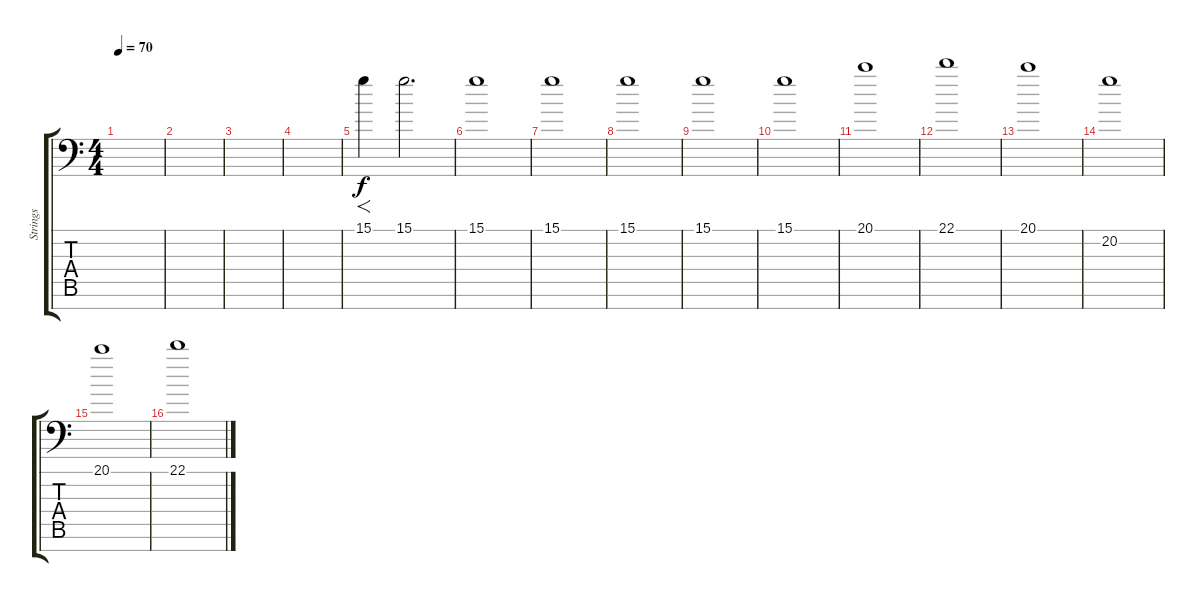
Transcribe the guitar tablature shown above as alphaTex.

\track ("Strings" "Strings") {instrument stringensemble2}
\staff {score tabs}
\tuning (E4 B3 G3 D3 A2 E2 E1) {hide}
\ts (4 4)
\tempo 70
\clef f4
\ks c
|
|
|
|
15.1.4{f} 15.1.2{d} |
15.1.1 |
15.1.1 |
15.1.1 |
15.1.1 |
15.1.1 |
20.1.1 |
22.1.1 |
20.1.1 |
20.2.1 |
20.1.1 |
22.1.1
